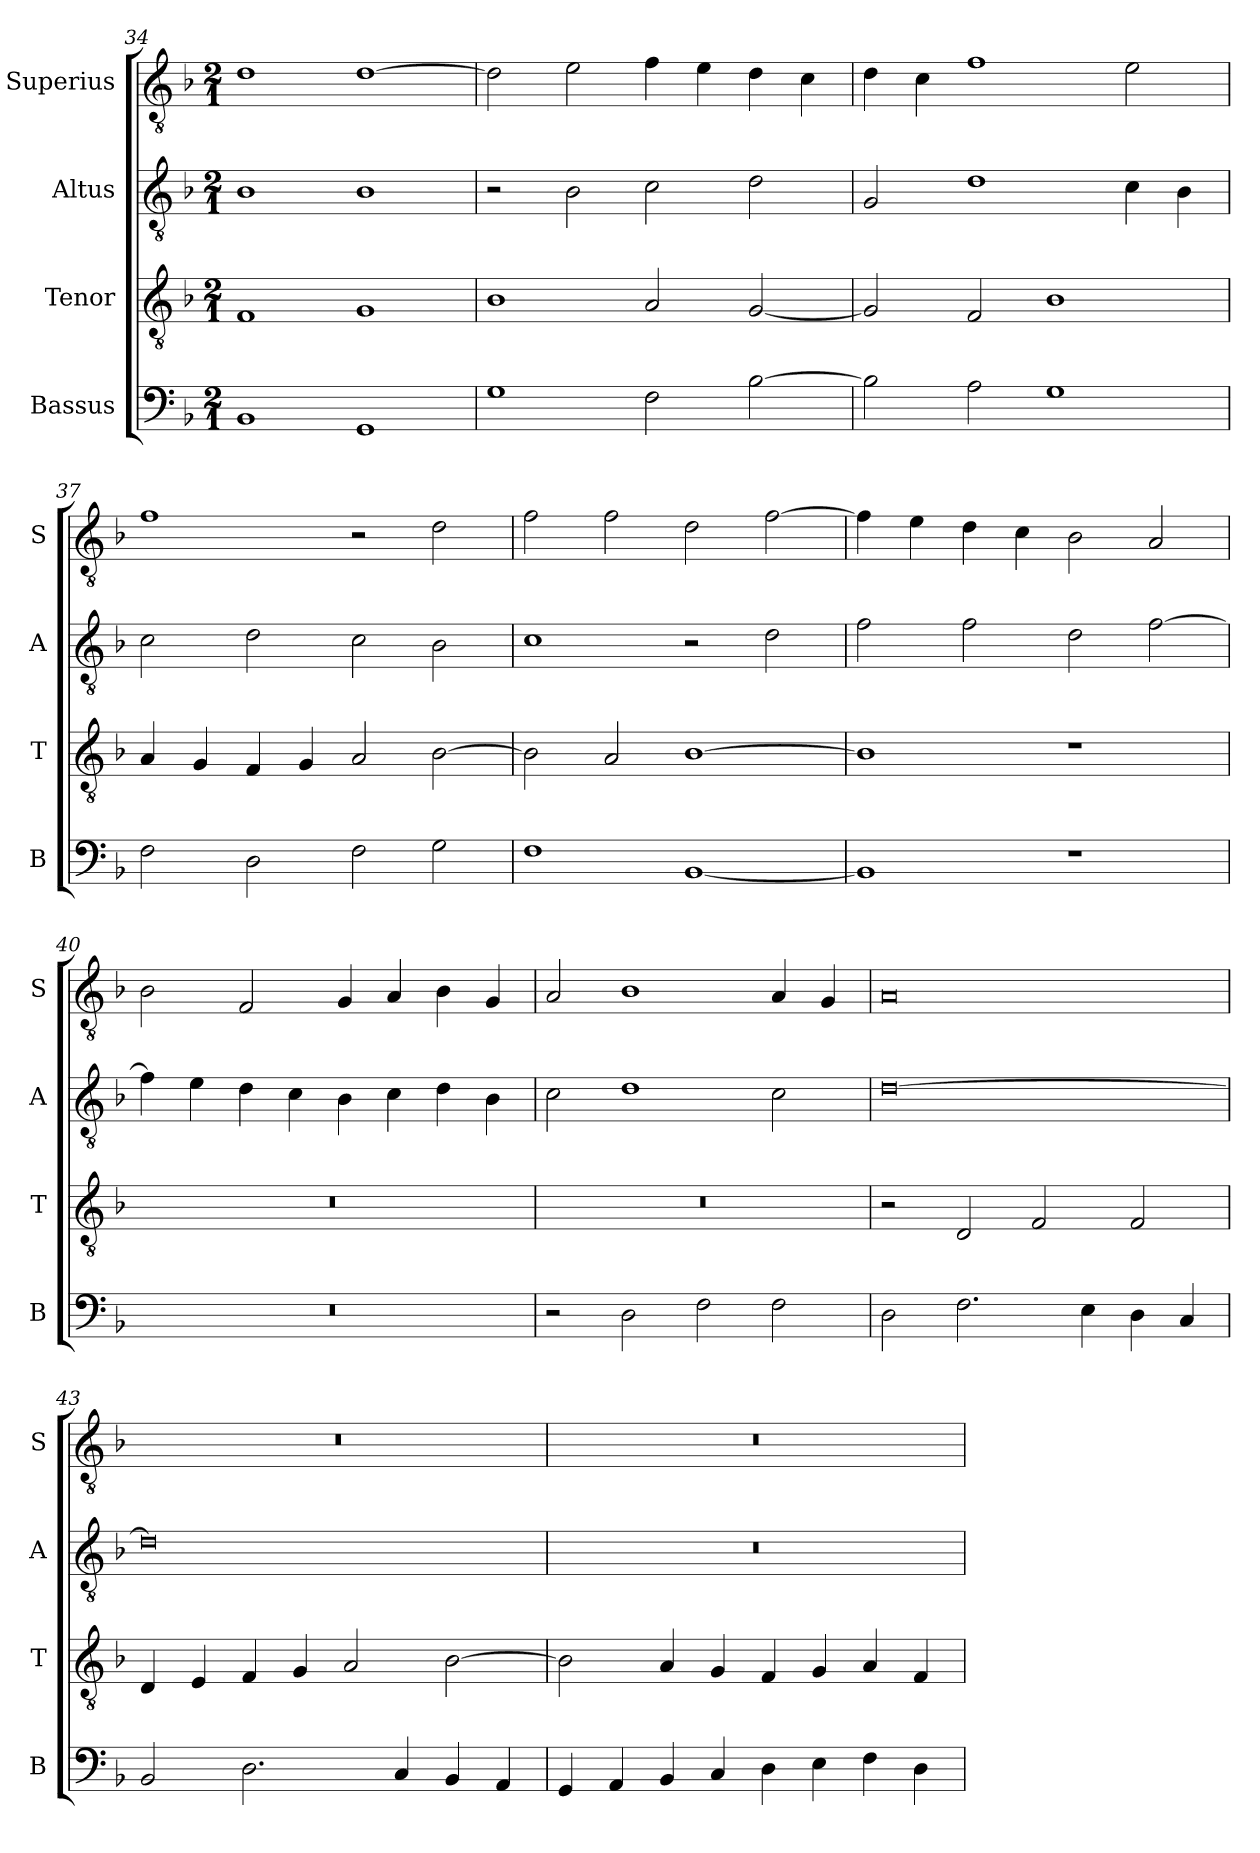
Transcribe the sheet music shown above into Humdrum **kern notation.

**kern	**kern	**kern	**kern
*part4	*part3	*part2	*part1
*staff4	*staff3	*staff2	*staff1
*I"Bassus	*I"Tenor	*I"Altus	*I"Superius
*I'B	*I'T	*I'A	*I'S
*clefF4	*clefGv2	*clefGv2	*clefGv2
*k[b-]	*k[b-]	*k[b-]	*k[b-]
*F:	*F:	*F:	*F:
*M2/1	*M2/1	*M2/1	*M2/1
=34	=34	=34	=34
1BB-	1F	1B-	1d
1GG	1G	1B-	[1d
=35	=35	=35	=35
1G	1B-	2r	2d]
.	.	2B-	2e
2F	2A	2c	4f
.	.	.	4e
[2B-	[2G	2d	4d
.	.	.	4c
=36	=36	=36	=36
2B-]	2G]	2G	4d
.	.	.	4c
2A	2F	1d	1f
1G	1B-	.	.
.	.	4c	2e
.	.	4B-	.
=37	=37	=37	=37
2F	4A	2c	1f
.	4G	.	.
2D	4F	2d	.
.	4G	.	.
2F	2A	2c	2r
2G	[2B-	2B-	2d
=38	=38	=38	=38
1F	2B-]	1c	2f
.	2A	.	2f
[1BB-	[1B-	2r	2d
.	.	2d	[2f
=39	=39	=39	=39
1BB-]	1B-]	2f	4f]
.	.	.	4e
.	.	2f	4d
.	.	.	4c
1r	1r	2d	2B-
.	.	[2f	2A
=40	=40	=40	=40
0r	0r	4f]	2B-
.	.	4e	.
.	.	4d	2F
.	.	4c	.
.	.	4B-	4G
.	.	4c	4A
.	.	4d	4B-
.	.	4B-	4G
=41	=41	=41	=41
2r	0r	2c	2A
2D	.	1d	1B-
2F	.	.	.
2F	.	2c	4A
.	.	.	4G
=42	=42	=42	=42
2D	2r	[0d	0A
2.F	2D	.	.
.	2F	.	.
4E	.	.	.
4D	2F	.	.
4C	.	.	.
=43	=43	=43	=43
2BB-	4D	0d]	0r
.	4E	.	.
2.D	4F	.	.
.	4G	.	.
.	2A	.	.
4C	.	.	.
4BB-	[2B-	.	.
4AA	.	.	.
=44	=44	=44	=44
4GG	2B-]	0r	0r
4AA	.	.	.
4BB-	4A	.	.
4C	4G	.	.
4D	4F	.	.
4E	4G	.	.
4F	4A	.	.
4D	4F	.	.
=	=	=	=
*-	*-	*-	*-
